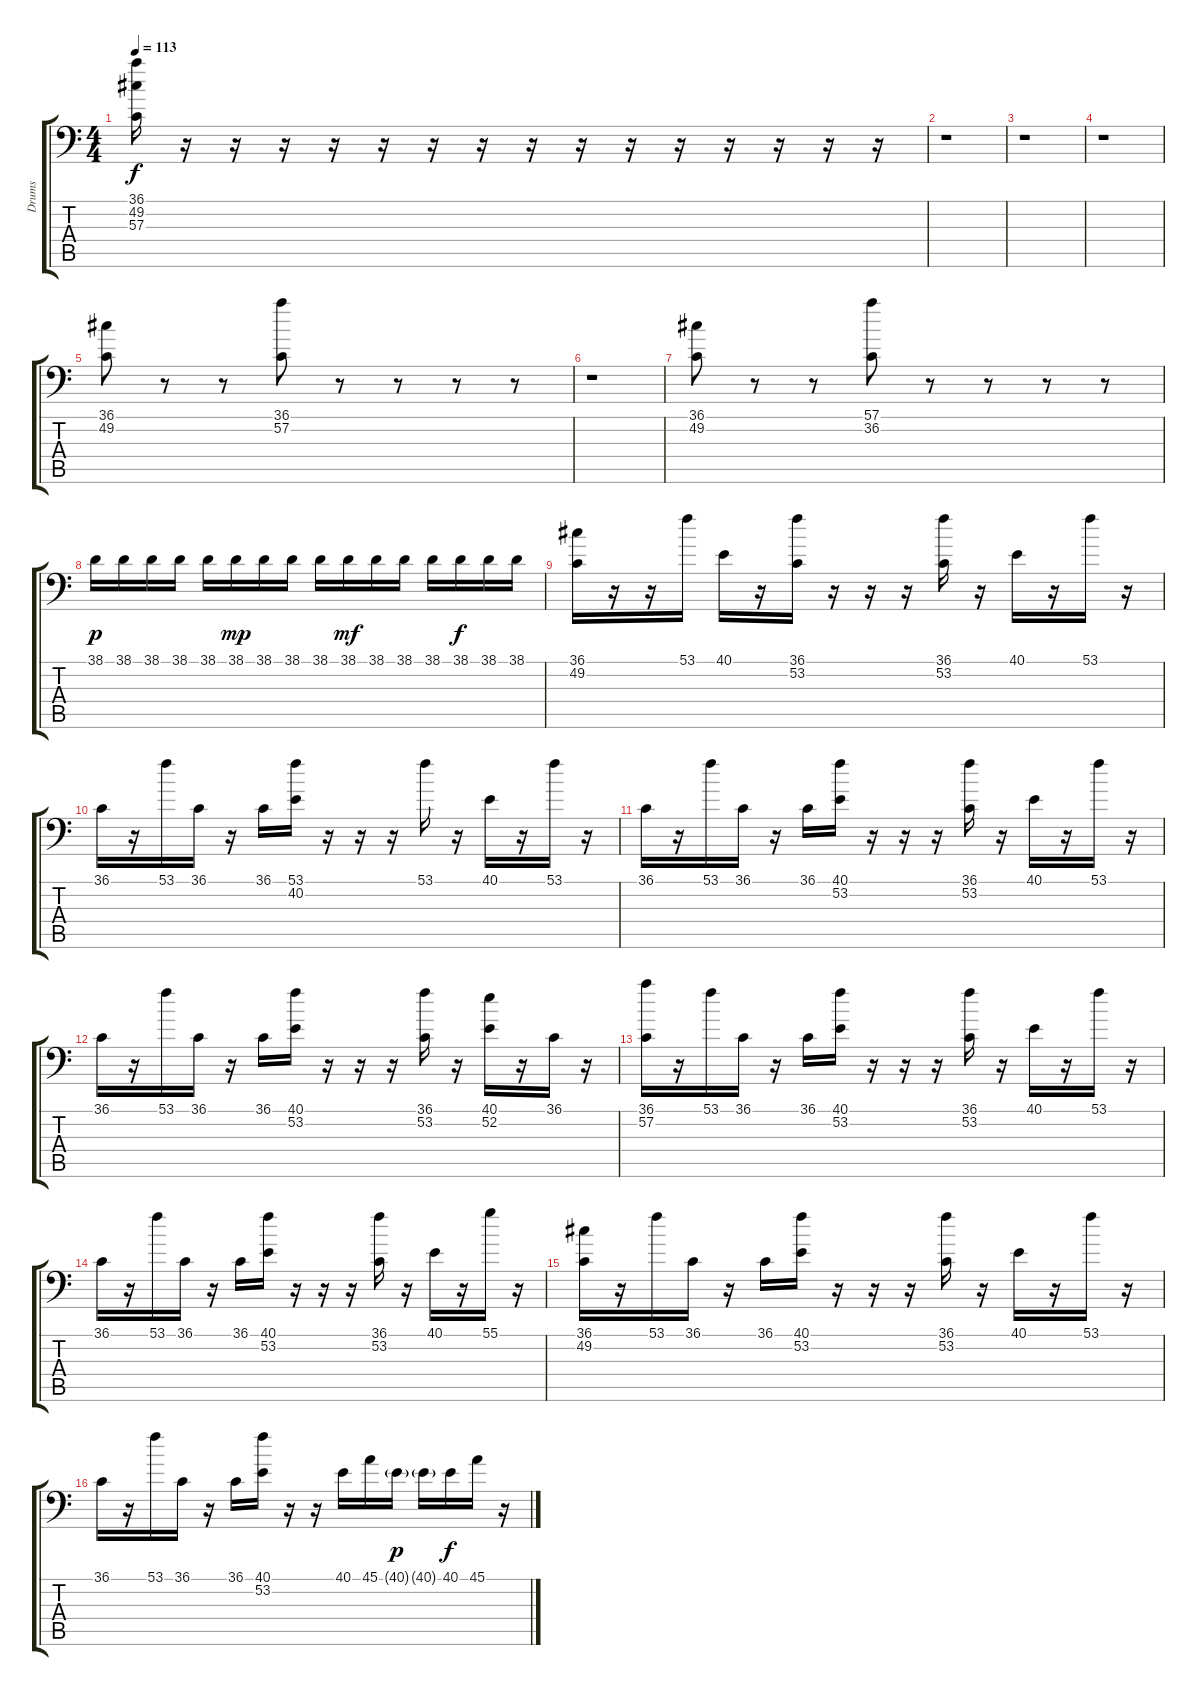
\track ("Drums" "Drums") {instrument acousticgrandpiano}
\staff {score tabs}
\tuning (C-1 C-1 C-1 C-1 C-1 C-1) {hide}
\ts (4 4)
\tempo 113
\clef f4
\ks c
(36.1 49.2 57.3).16{dy f} r.16 r.16 r.16 r.16 r.16 r.16 r.16 r.16 r.16 r.16 r.16 r.16 r.16 r.16 r.16 |
r.1 |
r.1 |
r.1 |
(36.1 49.2).8 r.8 r.8 (36.1 57.2).8 r.8 r.8 r.8 r.8 |
r.1 |
(36.1 49.2).8 r.8 r.8 (57.1 36.2).8 r.8 r.8 r.8 r.8 |
38.1.16{dy p} 38.1.16 38.1.16 38.1.16 38.1.16 38.1.16{dy mp} 38.1.16 38.1.16 38.1.16 38.1.16{dy mf} 38.1.16 38.1.16 38.1.16 38.1.16{dy f} 38.1.16 38.1.16 |
(36.1 49.2).16 r.16 r.16 53.1.16 40.1.16 r.16 (36.1 53.2).16 r.16 r.16 r.16 (36.1 53.2).16 r.16 40.1.16 r.16 53.1.16 r.16 |
36.1.16 r.16 53.1.16 36.1.16 r.16 36.1.16 (53.1 40.2).16 r.16 r.16 r.16 53.1.16 r.16 40.1.16 r.16 53.1.16 r.16 |
36.1.16 r.16 53.1.16 36.1.16 r.16 36.1.16 (40.1 53.2).16 r.16 r.16 r.16 (36.1 53.2).16 r.16 40.1.16 r.16 53.1.16 r.16 |
36.1.16 r.16 53.1.16 36.1.16 r.16 36.1.16 (40.1 53.2).16 r.16 r.16 r.16 (36.1 53.2).16 r.16 (40.1 52.2).16 r.16 36.1.16 r.16 |
(36.1 57.2).16 r.16 53.1.16 36.1.16 r.16 36.1.16 (40.1 53.2).16 r.16 r.16 r.16 (36.1 53.2).16 r.16 40.1.16 r.16 53.1.16 r.16 |
36.1.16 r.16 53.1.16 36.1.16 r.16 36.1.16 (40.1 53.2).16 r.16 r.16 r.16 (36.1 53.2).16 r.16 40.1.16 r.16 55.1.16 r.16 |
(36.1 49.2).16 r.16 53.1.16 36.1.16 r.16 36.1.16 (40.1 53.2).16 r.16 r.16 r.16 (36.1 53.2).16 r.16 40.1.16 r.16 53.1.16 r.16 |
36.1.16 r.16 53.1.16 36.1.16 r.16 36.1.16 (40.1 53.2).16 r.16 r.16 40.1.16 45.1.16 40.1{g}.16{dy p} 40.1{g}.16 40.1.16{dy f} 45.1.16 r.16
